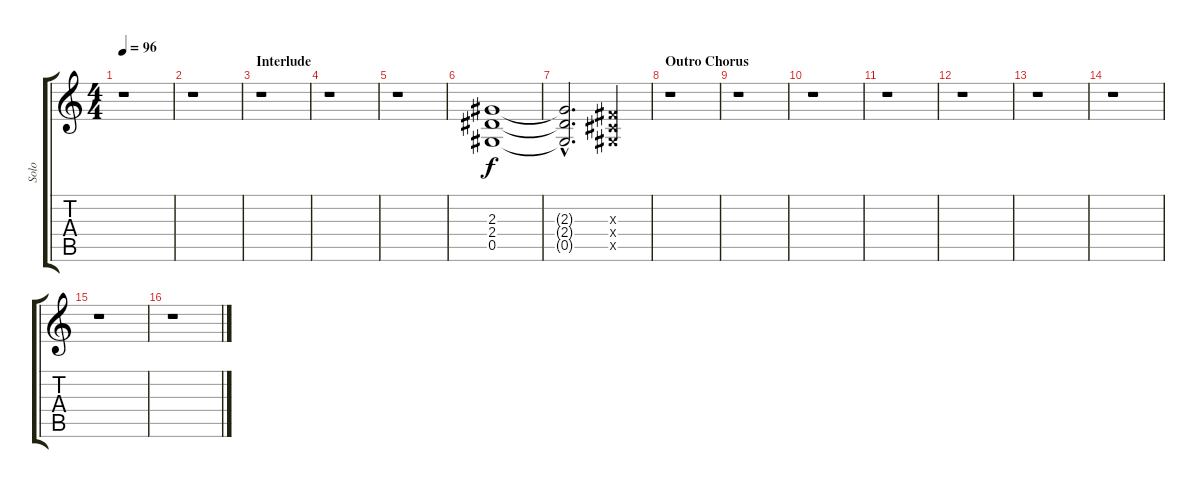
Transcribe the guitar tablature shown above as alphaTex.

\track ("Solo" "Solo") {instrument distortionguitar}
\staff {score tabs}
\tuning (Eb4 Bb3 Gb3 Db3 Ab2 Db2) {hide}
\ts (4 4)
\tempo 96
\clef g2
\ks c
r.1{dy f} |
r.1 |
\section ("" "Interlude")
r.1 |
r.1 |
r.1 |
(2.3 2.4 0.5).1 |
(2.3{hac t} 2.4{hac t} 0.5{hac t}).2{d} (0.3{x} 0.4{x} 0.5{x}).4 |
\section ("" "Outro Chorus")
r.1 |
r.1 |
r.1 |
r.1 |
r.1 |
r.1 |
r.1 |
r.1 |
r.1
